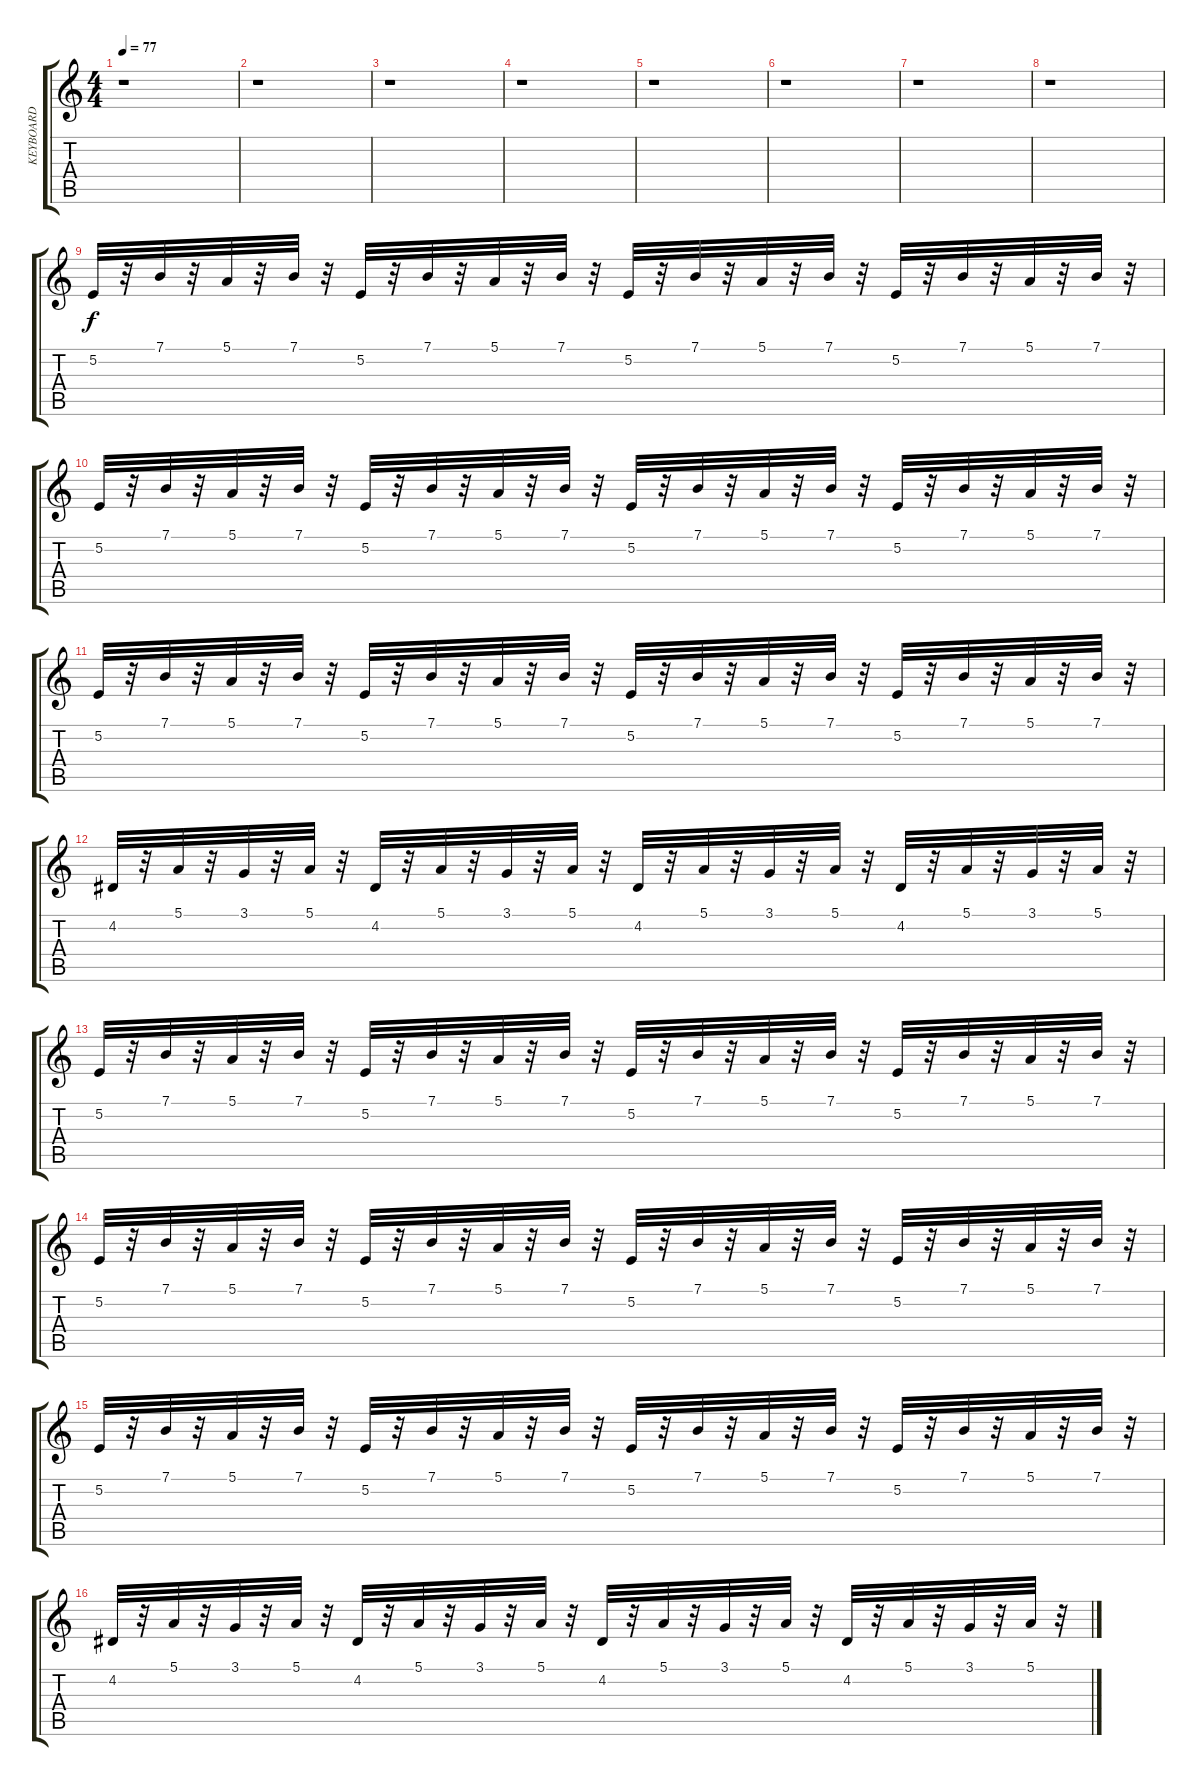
\track (" KEYBOARD" " KEYBOARD") {instrument electricpiano2}
\staff {score tabs}
\tuning (E4 B3 G3 D3 A2 E2) {hide}
\ts (4 4)
\tempo 77
\clef g2
\ks c
r.1{dy f} |
r.1 |
r.1 |
r.1 |
r.1 |
r.1 |
r.1 |
r.1 |
5.2.32 r.32 7.1.32 r.32 5.1.32 r.32 7.1.32 r.32 5.2.32 r.32 7.1.32 r.32 5.1.32 r.32 7.1.32 r.32 5.2.32 r.32 7.1.32 r.32 5.1.32 r.32 7.1.32 r.32 5.2.32 r.32 7.1.32 r.32 5.1.32 r.32 7.1.32 r.32 |
5.2.32 r.32 7.1.32 r.32 5.1.32 r.32 7.1.32 r.32 5.2.32 r.32 7.1.32 r.32 5.1.32 r.32 7.1.32 r.32 5.2.32 r.32 7.1.32 r.32 5.1.32 r.32 7.1.32 r.32 5.2.32 r.32 7.1.32 r.32 5.1.32 r.32 7.1.32 r.32 |
5.2.32 r.32 7.1.32 r.32 5.1.32 r.32 7.1.32 r.32 5.2.32 r.32 7.1.32 r.32 5.1.32 r.32 7.1.32 r.32 5.2.32 r.32 7.1.32 r.32 5.1.32 r.32 7.1.32 r.32 5.2.32 r.32 7.1.32 r.32 5.1.32 r.32 7.1.32 r.32 |
4.2.32 r.32 5.1.32 r.32 3.1.32 r.32 5.1.32 r.32 4.2.32 r.32 5.1.32 r.32 3.1.32 r.32 5.1.32 r.32 4.2.32 r.32 5.1.32 r.32 3.1.32 r.32 5.1.32 r.32 4.2.32 r.32 5.1.32 r.32 3.1.32 r.32 5.1.32 r.32 |
5.2.32 r.32 7.1.32 r.32 5.1.32 r.32 7.1.32 r.32 5.2.32 r.32 7.1.32 r.32 5.1.32 r.32 7.1.32 r.32 5.2.32 r.32 7.1.32 r.32 5.1.32 r.32 7.1.32 r.32 5.2.32 r.32 7.1.32 r.32 5.1.32 r.32 7.1.32 r.32 |
5.2.32 r.32 7.1.32 r.32 5.1.32 r.32 7.1.32 r.32 5.2.32 r.32 7.1.32 r.32 5.1.32 r.32 7.1.32 r.32 5.2.32 r.32 7.1.32 r.32 5.1.32 r.32 7.1.32 r.32 5.2.32 r.32 7.1.32 r.32 5.1.32 r.32 7.1.32 r.32 |
5.2.32 r.32 7.1.32 r.32 5.1.32 r.32 7.1.32 r.32 5.2.32 r.32 7.1.32 r.32 5.1.32 r.32 7.1.32 r.32 5.2.32 r.32 7.1.32 r.32 5.1.32 r.32 7.1.32 r.32 5.2.32 r.32 7.1.32 r.32 5.1.32 r.32 7.1.32 r.32 |
4.2.32 r.32 5.1.32 r.32 3.1.32 r.32 5.1.32 r.32 4.2.32 r.32 5.1.32 r.32 3.1.32 r.32 5.1.32 r.32 4.2.32 r.32 5.1.32 r.32 3.1.32 r.32 5.1.32 r.32 4.2.32 r.32 5.1.32 r.32 3.1.32 r.32 5.1.32 r.32
